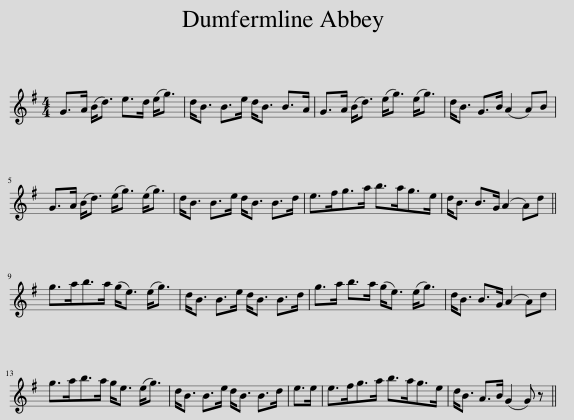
X:1
L:1/8
M:4/4
I:linebreak $
K:G
V:1 treble
V:1
 G>A (B<d) e>d (e<g) | d<B B>e d<B B>A | G>A (B<d) (e<g) (e<g) | d<B G>B (A2 A)B |$ G>A (B<d) (e<g) (e<g) | %5
 d<B B>e d<B B>d | e>fg>a b>ag>e | d<B B>G (A2 A)d ||$ g>ab>a (g<e) (e<g) | d<B B>e d<B B>d | %10
 g>a b>a (g<e) (e<g) | d<B B>G (A2 A)d |$ g>ab>a g<e (e<g) | d<B B>e d<B B>d | e>e | %15
 e>fg>a b>ag>e | d<B A>B (G2 G) z || %17
